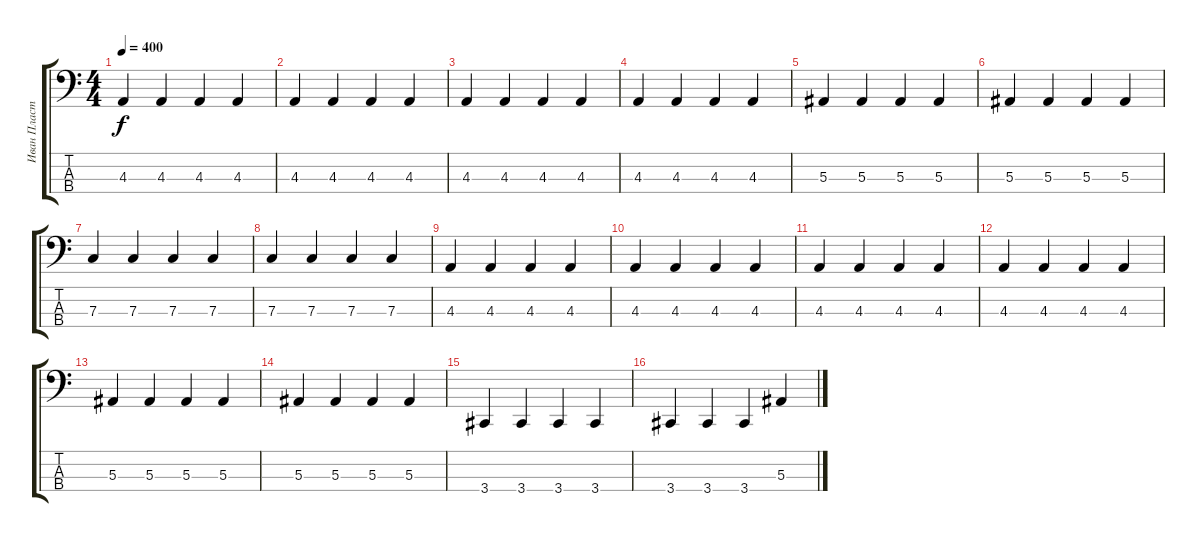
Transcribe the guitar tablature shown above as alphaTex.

\track ("Иван Пластинин-Бас" "Иван Пласт") {instrument electricbasspick}
\staff {score tabs}
\tuning (Eb2 Bb1 F1 Bb0) {hide}
\ts (4 4)
\tempo 400
\clef f4
\ks c
4.3.4{dy f} 4.3.4 4.3.4 4.3.4 |
4.3.4 4.3.4 4.3.4 4.3.4 |
4.3.4 4.3.4 4.3.4 4.3.4 |
4.3.4 4.3.4 4.3.4 4.3.4 |
5.3.4 5.3.4 5.3.4 5.3.4 |
5.3.4 5.3.4 5.3.4 5.3.4 |
7.3.4 7.3.4 7.3.4 7.3.4 |
7.3.4 7.3.4 7.3.4 7.3.4 |
4.3.4 4.3.4 4.3.4 4.3.4 |
4.3.4 4.3.4 4.3.4 4.3.4 |
4.3.4 4.3.4 4.3.4 4.3.4 |
4.3.4 4.3.4 4.3.4 4.3.4 |
5.3.4 5.3.4 5.3.4 5.3.4 |
5.3.4 5.3.4 5.3.4 5.3.4 |
3.4.4 3.4.4 3.4.4 3.4.4 |
3.4.4 3.4.4 3.4.4 5.3.4
